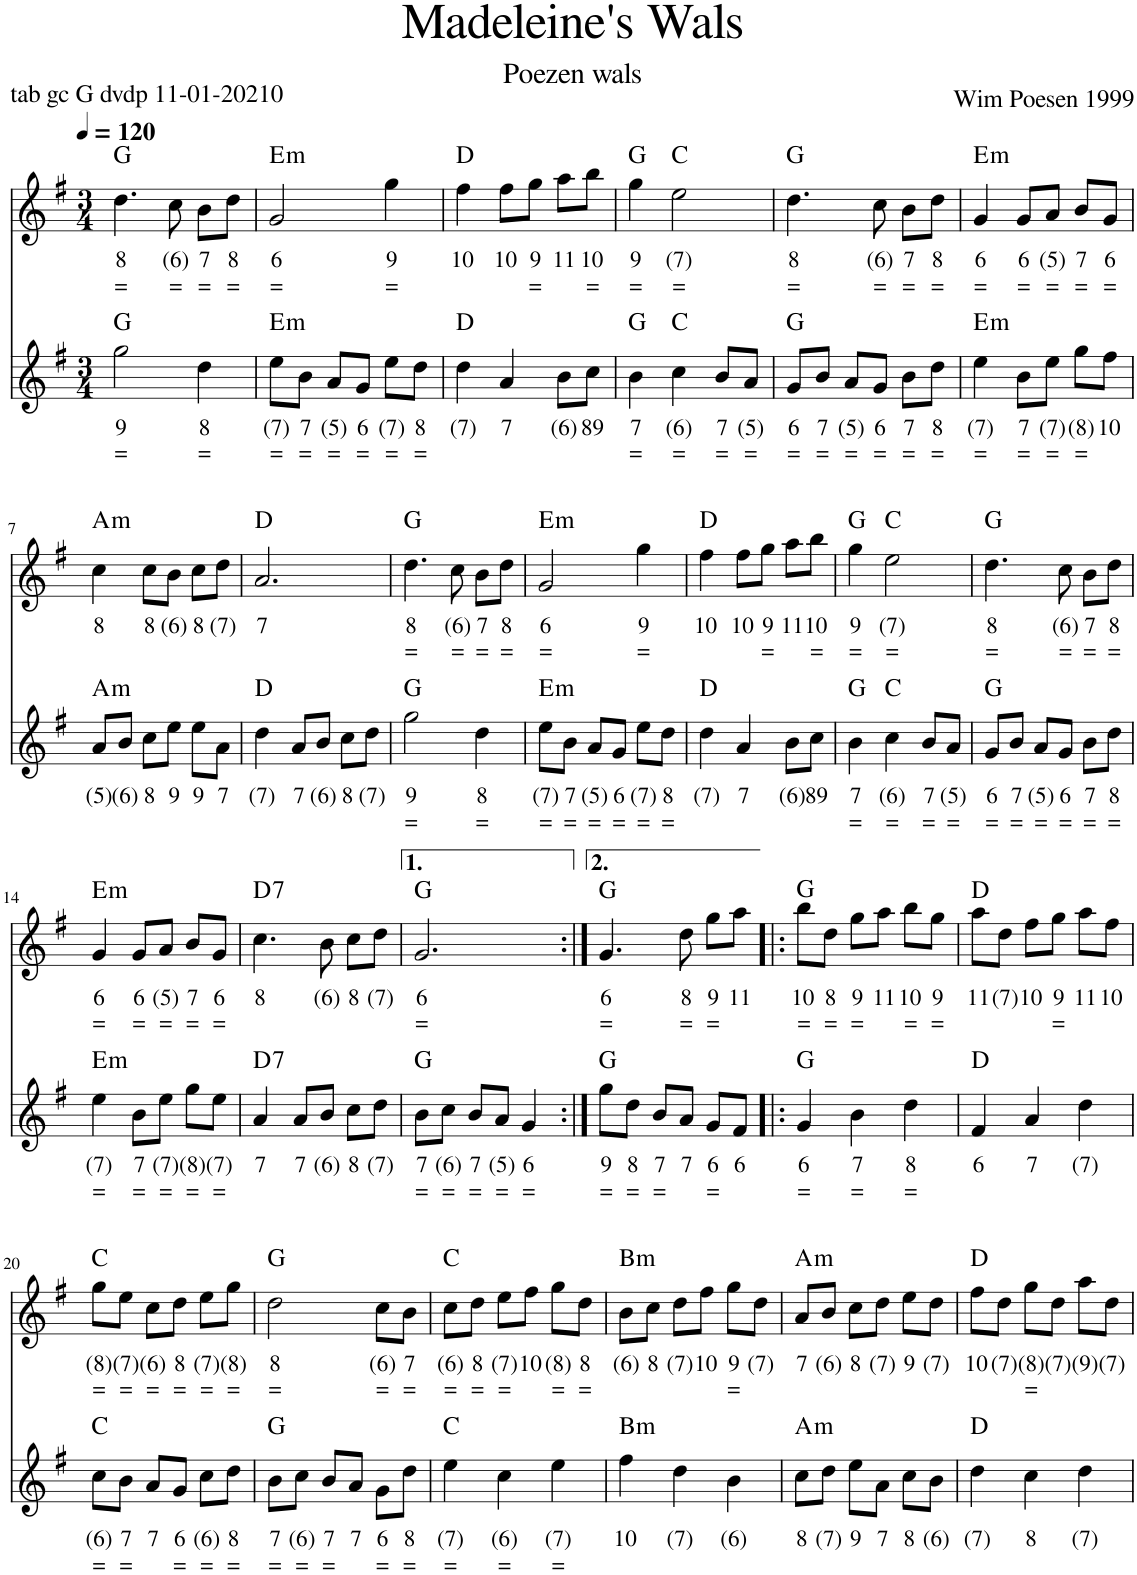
**kern	**text	**text	**kern	**text	**text	**harte
*part2	*part2	*part2	*part1	*part1	*part1	*part1
*staff2	*staff2	*staff2	*staff1	*staff1	*staff1	*
*I"Stem	*	*	*I"Stem	*	*	*
*clefG2	*	*	*clefG2	*	*	*
*k[f#]	*	*	*k[f#]	*	*	*
*M3/4	*	*	*M3/4	*	*	*
*MM120	*	*	*MM120	*	*	*
=1	=1	=1	=1	=1	=1	=1
!	!LO:LY:b	!LO:LY:b	!	!LO:LY:b	!LO:LY:b	!
2gg\	9	=	4.dd\	8	=	G:maj
!	!	!	!	!LO:LY:b	!LO:LY:b	!
.	.	.	8cc\	(6)	=	.
!	!LO:LY:b	!LO:LY:b	!	!LO:LY:b	!LO:LY:b	!
4dd\	8	=	8b\L	7	=	.
!	!	!	!	!LO:LY:b	!LO:LY:b	!
.	.	.	8dd\J	8	=	.
=2	=2	=2	=2	=2	=2	=2
!	!LO:LY:b	!LO:LY:b	!	!LO:LY:b	!LO:LY:b	!LO:H:kt=m
8ee\L	(7)	=	2g/	6	=	E:min
!	!LO:LY:b	!LO:LY:b	!	!	!	!
8b\J	7	=	.	.	.	.
!	!LO:LY:b	!LO:LY:b	!	!	!	!
8a/L	(5)	=	.	.	.	.
!	!LO:LY:b	!LO:LY:b	!	!	!	!
8g/J	6	=	.	.	.	.
!	!LO:LY:b	!LO:LY:b	!	!LO:LY:b	!LO:LY:b	!
8ee\L	(7)	=	4gg\	9	=	.
!	!LO:LY:b	!LO:LY:b	!	!	!	!
8dd\J	8	=	.	.	.	.
=3	=3	=3	=3	=3	=3	=3
!	!LO:LY:b	!	!	!LO:LY:b	!	!
4dd\	(7)	.	4ff#\	10	.	D:maj
!	!LO:LY:b	!	!	!LO:LY:b	!	!
4a/	7	.	8ff#\L	10	.	.
!	!	!	!	!LO:LY:b	!LO:LY:b	!
.	.	.	8gg\J	9	=	.
!	!LO:LY:b	!	!	!LO:LY:b	!	!
8b\L	(6)	.	8aa\L	11	.	.
!	!LO:LY:b	!	!	!LO:LY:b	!LO:LY:b	!
8cc\J	89	.	8bb\J	10	=	.
=4	=4	=4	=4	=4	=4	=4
!	!LO:LY:b	!LO:LY:b	!	!LO:LY:b	!LO:LY:b	!
4b\	7	=	4gg\	9	=	G:maj
!	!LO:LY:b	!LO:LY:b	!	!LO:LY:b	!LO:LY:b	!
4cc\	(6)	=	2ee\	(7)	=	C:maj
!	!LO:LY:b	!LO:LY:b	!	!	!	!
8b/L	7	=	.	.	.	.
!	!LO:LY:b	!LO:LY:b	!	!	!	!
8a/J	(5)	=	.	.	.	.
=5	=5	=5	=5	=5	=5	=5
!	!LO:LY:b	!LO:LY:b	!	!LO:LY:b	!LO:LY:b	!
8g/L	6	=	4.dd\	8	=	G:maj
!	!LO:LY:b	!LO:LY:b	!	!	!	!
8b/J	7	=	.	.	.	.
!	!LO:LY:b	!LO:LY:b	!	!	!	!
8a/L	(5)	=	.	.	.	.
!	!LO:LY:b	!LO:LY:b	!	!LO:LY:b	!LO:LY:b	!
8g/J	6	=	8cc\	(6)	=	.
!	!LO:LY:b	!LO:LY:b	!	!LO:LY:b	!LO:LY:b	!
8b\L	7	=	8b\L	7	=	.
!	!LO:LY:b	!LO:LY:b	!	!LO:LY:b	!LO:LY:b	!
8dd\J	8	=	8dd\J	8	=	.
=6	=6	=6	=6	=6	=6	=6
!	!LO:LY:b	!LO:LY:b	!	!LO:LY:b	!LO:LY:b	!LO:H:kt=m
4ee\	(7)	=	4g/	6	=	E:min
!	!LO:LY:b	!LO:LY:b	!	!LO:LY:b	!LO:LY:b	!
8b\L	7	=	8g/L	6	=	.
!	!LO:LY:b	!LO:LY:b	!	!LO:LY:b	!LO:LY:b	!
8ee\J	(7)	=	8a/J	(5)	=	.
!	!LO:LY:b	!LO:LY:b	!	!LO:LY:b	!LO:LY:b	!
8gg\L	(8)	=	8b/L	7	=	.
!	!LO:LY:b	!	!	!LO:LY:b	!LO:LY:b	!
8ff#\J	10	.	8g/J	6	=	.
!!LO:LB:g=z
=7	=7	=7	=7	=7	=7	=7
!	!LO:LY:b	!	!	!LO:LY:b	!	!LO:H:kt=m
8a/L	(5)	.	4cc\	8	.	A:min
!	!LO:LY:b	!	!	!	!	!
8b/J	(6)	.	.	.	.	.
!	!LO:LY:b	!	!	!LO:LY:b	!	!
8cc\L	8	.	8cc\L	8	.	.
!	!LO:LY:b	!	!	!LO:LY:b	!	!
8ee\J	9	.	8b\J	(6)	.	.
!	!LO:LY:b	!	!	!LO:LY:b	!	!
8ee\L	9	.	8cc\L	8	.	.
!	!LO:LY:b	!	!	!LO:LY:b	!	!
8a\J	7	.	8dd\J	(7)	.	.
=8	=8	=8	=8	=8	=8	=8
!	!LO:LY:b	!	!	!LO:LY:b	!	!
4dd\	(7)	.	2.a/	7	.	D:maj
!	!LO:LY:b	!	!	!	!	!
8a/L	7	.	.	.	.	.
!	!LO:LY:b	!	!	!	!	!
8b/J	(6)	.	.	.	.	.
!	!LO:LY:b	!	!	!	!	!
8cc\L	8	.	.	.	.	.
!	!LO:LY:b	!	!	!	!	!
8dd\J	(7)	.	.	.	.	.
=9	=9	=9	=9	=9	=9	=9
!	!LO:LY:b	!LO:LY:b	!	!LO:LY:b	!LO:LY:b	!
2gg\	9	=	4.dd\	8	=	G:maj
!	!	!	!	!LO:LY:b	!LO:LY:b	!
.	.	.	8cc\	(6)	=	.
!	!LO:LY:b	!LO:LY:b	!	!LO:LY:b	!LO:LY:b	!
4dd\	8	=	8b\L	7	=	.
!	!	!	!	!LO:LY:b	!LO:LY:b	!
.	.	.	8dd\J	8	=	.
=10	=10	=10	=10	=10	=10	=10
!	!LO:LY:b	!LO:LY:b	!	!LO:LY:b	!LO:LY:b	!LO:H:kt=m
8ee\L	(7)	=	2g/	6	=	E:min
!	!LO:LY:b	!LO:LY:b	!	!	!	!
8b\J	7	=	.	.	.	.
!	!LO:LY:b	!LO:LY:b	!	!	!	!
8a/L	(5)	=	.	.	.	.
!	!LO:LY:b	!LO:LY:b	!	!	!	!
8g/J	6	=	.	.	.	.
!	!LO:LY:b	!LO:LY:b	!	!LO:LY:b	!LO:LY:b	!
8ee\L	(7)	=	4gg\	9	=	.
!	!LO:LY:b	!LO:LY:b	!	!	!	!
8dd\J	8	=	.	.	.	.
=11	=11	=11	=11	=11	=11	=11
!	!LO:LY:b	!	!	!LO:LY:b	!	!
4dd\	(7)	.	4ff#\	10	.	D:maj
!	!LO:LY:b	!	!	!LO:LY:b	!	!
4a/	7	.	8ff#\L	10	.	.
!	!	!	!	!LO:LY:b	!LO:LY:b	!
.	.	.	8gg\J	9	=	.
!	!LO:LY:b	!	!	!LO:LY:b	!	!
8b\L	(6)	.	8aa\L	11	.	.
!	!LO:LY:b	!	!	!LO:LY:b	!LO:LY:b	!
8cc\J	89	.	8bb\J	10	=	.
=12	=12	=12	=12	=12	=12	=12
!	!LO:LY:b	!LO:LY:b	!	!LO:LY:b	!LO:LY:b	!
4b\	7	=	4gg\	9	=	G:maj
!	!LO:LY:b	!LO:LY:b	!	!LO:LY:b	!LO:LY:b	!
4cc\	(6)	=	2ee\	(7)	=	C:maj
!	!LO:LY:b	!LO:LY:b	!	!	!	!
8b/L	7	=	.	.	.	.
!	!LO:LY:b	!LO:LY:b	!	!	!	!
8a/J	(5)	=	.	.	.	.
=13	=13	=13	=13	=13	=13	=13
!	!LO:LY:b	!LO:LY:b	!	!LO:LY:b	!LO:LY:b	!
8g/L	6	=	4.dd\	8	=	G:maj
!	!LO:LY:b	!LO:LY:b	!	!	!	!
8b/J	7	=	.	.	.	.
!	!LO:LY:b	!LO:LY:b	!	!	!	!
8a/L	(5)	=	.	.	.	.
!	!LO:LY:b	!LO:LY:b	!	!LO:LY:b	!LO:LY:b	!
8g/J	6	=	8cc\	(6)	=	.
!	!LO:LY:b	!LO:LY:b	!	!LO:LY:b	!LO:LY:b	!
8b\L	7	=	8b\L	7	=	.
!	!LO:LY:b	!LO:LY:b	!	!LO:LY:b	!LO:LY:b	!
8dd\J	8	=	8dd\J	8	=	.
!!LO:LB:g=z
=14	=14	=14	=14	=14	=14	=14
!	!LO:LY:b	!LO:LY:b	!	!LO:LY:b	!LO:LY:b	!LO:H:kt=m
4ee\	(7)	=	4g/	6	=	E:min
!	!LO:LY:b	!LO:LY:b	!	!LO:LY:b	!LO:LY:b	!
8b\L	7	=	8g/L	6	=	.
!	!LO:LY:b	!LO:LY:b	!	!LO:LY:b	!LO:LY:b	!
8ee\J	(7)	=	8a/J	(5)	=	.
!	!LO:LY:b	!LO:LY:b	!	!LO:LY:b	!LO:LY:b	!
8gg\L	(8)	=	8b/L	7	=	.
!	!LO:LY:b	!LO:LY:b	!	!LO:LY:b	!LO:LY:b	!
8ee\J	(7)	=	8g/J	6	=	.
=15	=15	=15	=15	=15	=15	=15
!	!LO:LY:b	!	!	!LO:LY:b	!	!LO:H:kt=7
4a/	7	.	4.cc\	8	.	D:7
!	!LO:LY:b	!	!	!	!	!
8a/L	7	.	.	.	.	.
!	!LO:LY:b	!	!	!LO:LY:b	!	!
8b/J	(6)	.	8b\	(6)	.	.
!	!LO:LY:b	!	!	!LO:LY:b	!	!
8cc\L	8	.	8cc\L	8	.	.
!	!LO:LY:b	!	!	!LO:LY:b	!	!
8dd\J	(7)	.	8dd\J	(7)	.	.
=16	=16	=16	=16	=16	=16	=16
!	!LO:LY:b	!LO:LY:b	!	!LO:LY:b	!LO:LY:b	!
8b\L	7	=	2.g/	6	=	G:maj
!	!LO:LY:b	!LO:LY:b	!	!	!	!
8cc\J	(6)	=	.	.	.	.
!	!LO:LY:b	!LO:LY:b	!	!	!	!
8b/L	7	=	.	.	.	.
!	!LO:LY:b	!LO:LY:b	!	!	!	!
8a/J	(5)	=	.	.	.	.
!	!LO:LY:b	!LO:LY:b	!	!	!	!
4g/	6	=	.	.	.	.
=17:|!	=17:|!	=17:|!	=17:|!	=17:|!	=17:|!	=17:|!
!	!LO:LY:b	!LO:LY:b	!	!LO:LY:b	!LO:LY:b	!
8gg\L	9	=	4.g/	6	=	G:maj
!	!LO:LY:b	!LO:LY:b	!	!	!	!
8dd\J	8	=	.	.	.	.
!	!LO:LY:b	!LO:LY:b	!	!	!	!
8b/L	7	=	.	.	.	.
!	!LO:LY:b	!	!	!LO:LY:b	!LO:LY:b	!
8a/J	7	.	8dd\	8	=	.
!	!LO:LY:b	!LO:LY:b	!	!LO:LY:b	!LO:LY:b	!
8g/L	6	=	8gg\L	9	=	.
!	!LO:LY:b	!	!	!LO:LY:b	!	!
8f#/J	6	.	8aa\J	11	.	.
=18!|:	=18!|:	=18!|:	=18!|:	=18!|:	=18!|:	=18!|:
!	!LO:LY:b	!LO:LY:b	!	!LO:LY:b	!LO:LY:b	!
4g/	6	=	8bb\L	10	=	G:maj
!	!	!	!	!LO:LY:b	!LO:LY:b	!
.	.	.	8dd\J	8	=	.
!	!LO:LY:b	!LO:LY:b	!	!LO:LY:b	!LO:LY:b	!
4b\	7	=	8gg\L	9	=	.
!	!	!	!	!LO:LY:b	!	!
.	.	.	8aa\J	11	.	.
!	!LO:LY:b	!LO:LY:b	!	!LO:LY:b	!LO:LY:b	!
4dd\	8	=	8bb\L	10	=	.
!	!	!	!	!LO:LY:b	!LO:LY:b	!
.	.	.	8gg\J	9	=	.
=19	=19	=19	=19	=19	=19	=19
!	!LO:LY:b	!	!	!LO:LY:b	!	!
4f#/	6	.	8aa\L	11	.	D:maj
!	!	!	!	!LO:LY:b	!	!
.	.	.	8dd\J	(7)	.	.
!	!LO:LY:b	!	!	!LO:LY:b	!	!
4a/	7	.	8ff#\L	10	.	.
!	!	!	!	!LO:LY:b	!LO:LY:b	!
.	.	.	8gg\J	9	=	.
!	!LO:LY:b	!	!	!LO:LY:b	!	!
4dd\	(7)	.	8aa\L	11	.	.
!	!	!	!	!LO:LY:b	!	!
.	.	.	8ff#\J	10	.	.
!!LO:LB:g=z
=20	=20	=20	=20	=20	=20	=20
!	!LO:LY:b	!LO:LY:b	!	!LO:LY:b	!LO:LY:b	!
8cc\L	(6)	=	8gg\L	(8)	=	C:maj
!	!LO:LY:b	!LO:LY:b	!	!LO:LY:b	!LO:LY:b	!
8b\J	7	=	8ee\J	(7)	=	.
!	!LO:LY:b	!	!	!LO:LY:b	!LO:LY:b	!
8a/L	7	.	8cc\L	(6)	=	.
!	!LO:LY:b	!LO:LY:b	!	!LO:LY:b	!LO:LY:b	!
8g/J	6	=	8dd\J	8	=	.
!	!LO:LY:b	!LO:LY:b	!	!LO:LY:b	!LO:LY:b	!
8cc\L	(6)	=	8ee\L	(7)	=	.
!	!LO:LY:b	!LO:LY:b	!	!LO:LY:b	!LO:LY:b	!
8dd\J	8	=	8gg\J	(8)	=	.
=21	=21	=21	=21	=21	=21	=21
!	!LO:LY:b	!LO:LY:b	!	!LO:LY:b	!LO:LY:b	!
8b\L	7	=	2dd\	8	=	G:maj
!	!LO:LY:b	!LO:LY:b	!	!	!	!
8cc\J	(6)	=	.	.	.	.
!	!LO:LY:b	!LO:LY:b	!	!	!	!
8b/L	7	=	.	.	.	.
!	!LO:LY:b	!	!	!	!	!
8a/J	7	.	.	.	.	.
!	!LO:LY:b	!LO:LY:b	!	!LO:LY:b	!LO:LY:b	!
8g\L	6	=	8cc\L	(6)	=	.
!	!LO:LY:b	!LO:LY:b	!	!LO:LY:b	!LO:LY:b	!
8dd\J	8	=	8b\J	7	=	.
=22	=22	=22	=22	=22	=22	=22
!	!LO:LY:b	!LO:LY:b	!	!LO:LY:b	!LO:LY:b	!
4ee\	(7)	=	8cc\L	(6)	=	C:maj
!	!	!	!	!LO:LY:b	!LO:LY:b	!
.	.	.	8dd\J	8	=	.
!	!LO:LY:b	!LO:LY:b	!	!LO:LY:b	!LO:LY:b	!
4cc\	(6)	=	8ee\L	(7)	=	.
!	!	!	!	!LO:LY:b	!	!
.	.	.	8ff#\J	10	.	.
!	!LO:LY:b	!LO:LY:b	!	!LO:LY:b	!LO:LY:b	!
4ee\	(7)	=	8gg\L	(8)	=	.
!	!	!	!	!LO:LY:b	!LO:LY:b	!
.	.	.	8dd\J	8	=	.
=23	=23	=23	=23	=23	=23	=23
!	!LO:LY:b	!	!	!LO:LY:b	!	!LO:H:kt=m
4ff#\	10	.	8b\L	(6)	.	B:min
!	!	!	!	!LO:LY:b	!	!
.	.	.	8cc\J	8	.	.
!	!LO:LY:b	!	!	!LO:LY:b	!	!
4dd\	(7)	.	8dd\L	(7)	.	.
!	!	!	!	!LO:LY:b	!	!
.	.	.	8ff#\J	10	.	.
!	!LO:LY:b	!	!	!LO:LY:b	!LO:LY:b	!
4b\	(6)	.	8gg\L	9	=	.
!	!	!	!	!LO:LY:b	!	!
.	.	.	8dd\J	(7)	.	.
=24	=24	=24	=24	=24	=24	=24
!	!LO:LY:b	!	!	!LO:LY:b	!	!LO:H:kt=m
8cc\L	8	.	8a/L	7	.	A:min
!	!LO:LY:b	!	!	!LO:LY:b	!	!
8dd\J	(7)	.	8b/J	(6)	.	.
!	!LO:LY:b	!	!	!LO:LY:b	!	!
8ee\L	9	.	8cc\L	8	.	.
!	!LO:LY:b	!	!	!LO:LY:b	!	!
8a\J	7	.	8dd\J	(7)	.	.
!	!LO:LY:b	!	!	!LO:LY:b	!	!
8cc\L	8	.	8ee\L	9	.	.
!	!LO:LY:b	!	!	!LO:LY:b	!	!
8b\J	(6)	.	8dd\J	(7)	.	.
=25	=25	=25	=25	=25	=25	=25
!	!LO:LY:b	!	!	!LO:LY:b	!	!
4dd\	(7)	.	8ff#\L	10	.	D:maj
!	!	!	!	!LO:LY:b	!	!
.	.	.	8dd\J	(7)	.	.
!	!LO:LY:b	!	!	!LO:LY:b	!LO:LY:b	!
4cc\	8	.	8gg\L	(8)	=	.
!	!	!	!	!LO:LY:b	!	!
.	.	.	8dd\J	(7)	.	.
!	!LO:LY:b	!	!	!LO:LY:b	!	!
4dd\	(7)	.	8aa\L	(9)	.	.
!	!	!	!	!LO:LY:b	!	!
.	.	.	8dd\J	(7)	.	.
=	=	=	=	=	=	=
*-	*-	*-	*-	*-	*-	*-
